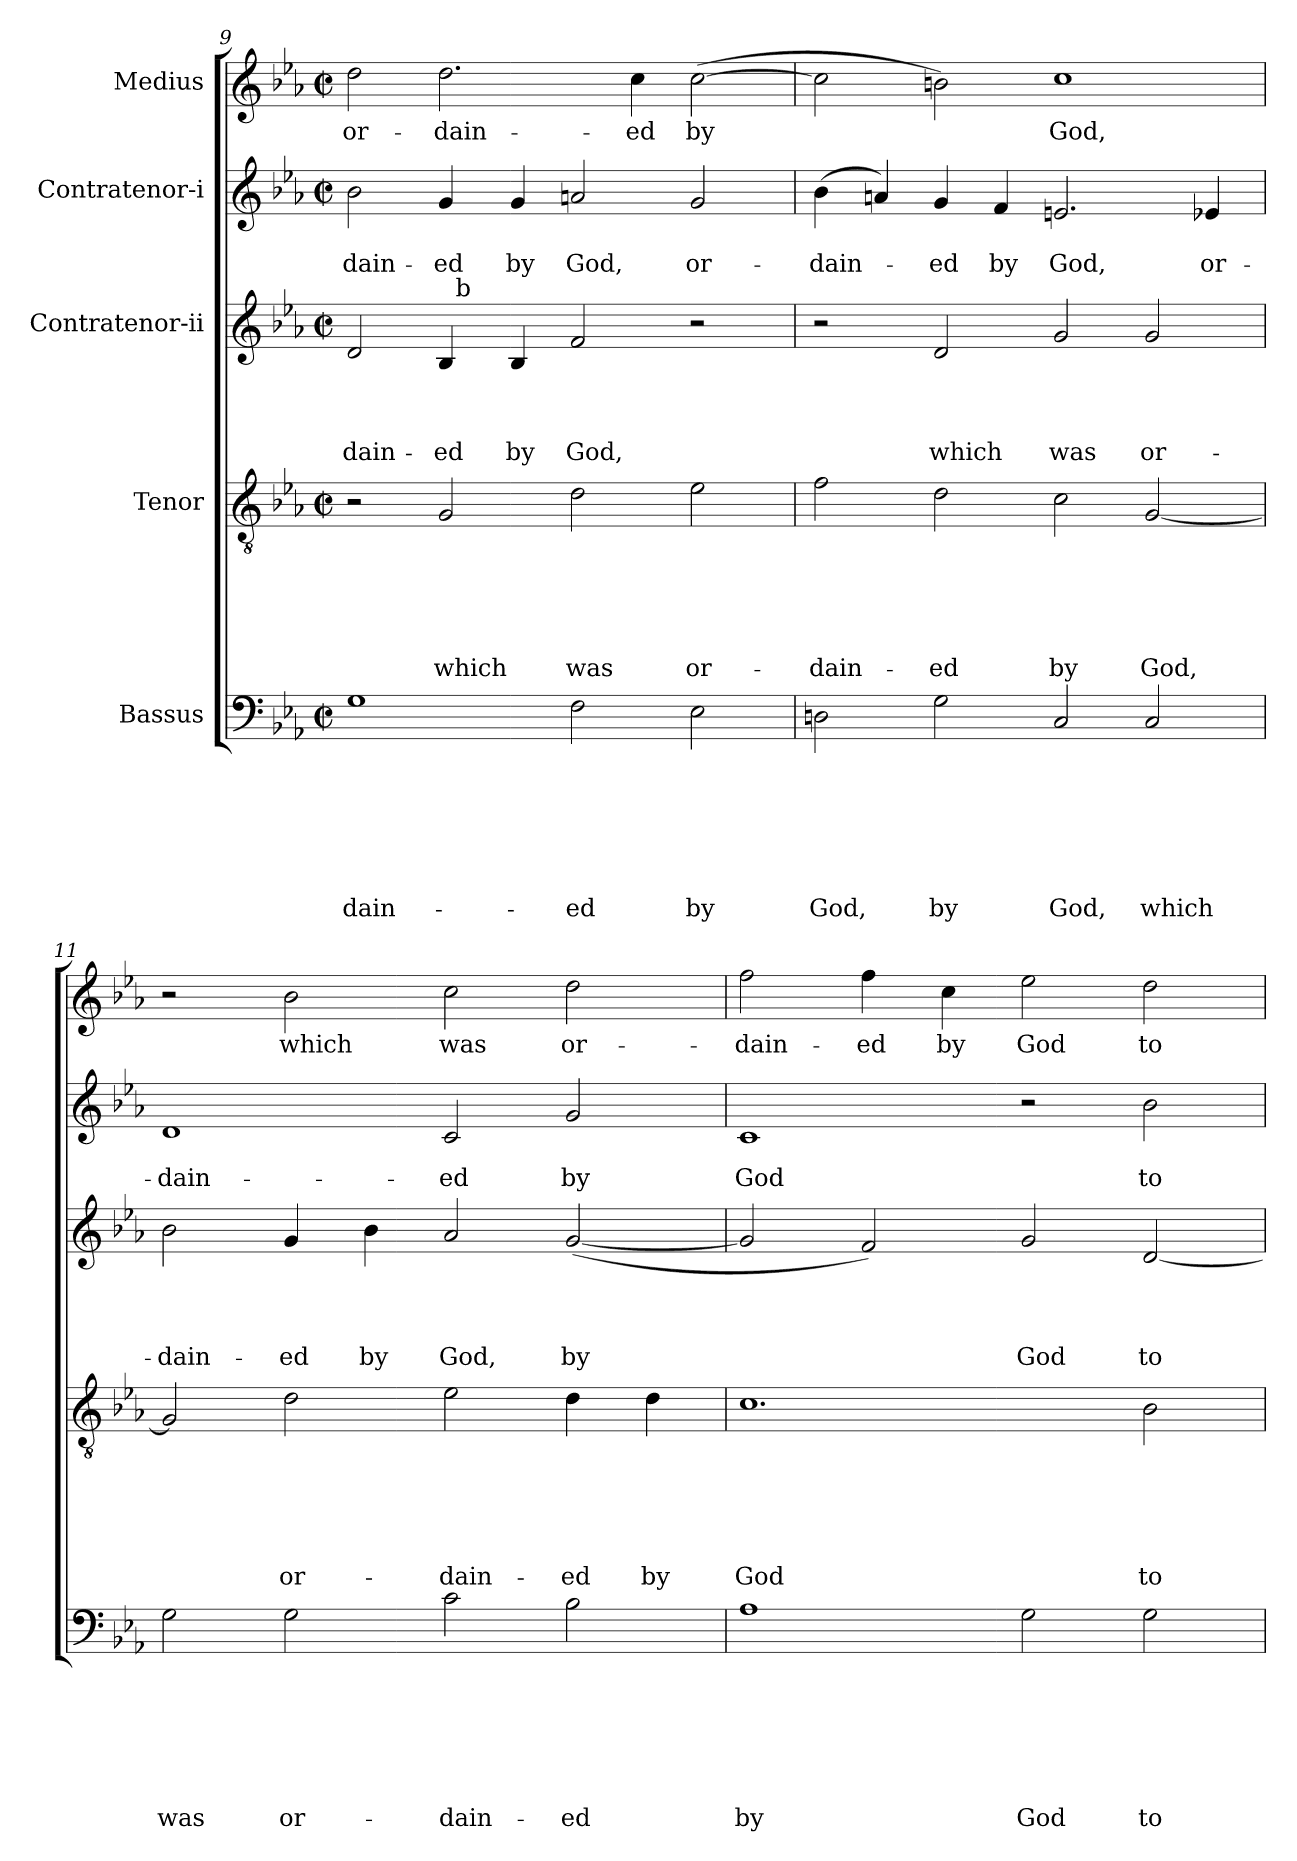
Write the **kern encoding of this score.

**kern	**text	**text	**text	**text	**text	**text	**text	**kern	**text	**text	**text	**text	**text	**text	**kern	**text	**text	**text	**text	**kern	**text	**text	**kern	**text
*part5	*part5	*part5	*part5	*part5	*part5	*part5	*part5	*part4	*part4	*part4	*part4	*part4	*part4	*part4	*part3	*part3	*part3	*part3	*part3	*part2	*part2	*part2	*part1	*part1
*staff5	*staff5	*staff5	*staff5	*staff5	*staff5	*staff5	*staff5	*staff4	*staff4	*staff4	*staff4	*staff4	*staff4	*staff4	*staff3	*staff3	*staff3	*staff3	*staff3	*staff2	*staff2	*staff2	*staff1	*staff1
*I"Bassus	*	*	*	*	*	*	*	*I"Tenor	*	*	*	*	*	*	*I"Contratenor-ii	*	*	*	*	*I"Contratenor-i	*	*	*I"Medius	*
!!LO:PB:g=z
*clefF4	*	*	*	*	*	*	*	*clefGv2	*	*	*	*	*	*	*clefG2	*	*	*	*	*clefG2	*	*	*clefG2	*
*k[b-e-a-]	*	*	*	*	*	*	*	*k[b-e-a-]	*	*	*	*	*	*	*k[b-e-a-]	*	*	*	*	*k[b-e-a-]	*	*	*k[b-e-a-]	*
*E-:	*	*	*	*	*	*	*	*E-:	*	*	*	*	*	*	*E-:	*	*	*	*	*E-:	*	*	*E-:	*
*M2/2	*	*	*	*	*	*	*	*M2/2	*	*	*	*	*	*	*M2/2	*	*	*	*	*M2/2	*	*	*M2/2	*
*met(c|)	*	*	*	*	*	*	*	*met(c|)	*	*	*	*	*	*	*met(c|)	*	*	*	*	*met(c|)	*	*	*met(c|)	*
=9	=9	=9	=9	=9	=9	=9	=9	=9	=9	=9	=9	=9	=9	=9	=9	=9	=9	=9	=9	=9	=9	=9	=9	=9
!	!	!	!	!	!	!	!LO:LY:b	!	!	!	!	!	!	!	!	!	!	!	!LO:LY:b	!	!	!LO:LY:b	!	!LO:LY:b
*	*	*	*	*	*	*	*	*	*	*	*	*	*	*	*^	*	*	*	*	*	*	*	*	*
1G	.	.	.	.	.	.	-dain-	2r	.	.	.	.	.	.	2d/	2ryy	.	.	.	-dain-	2b-\	.	-dain-	2dd\	or-
!	!	!	!	!	!	!	!	!	!	!	!	!	!	!LO:LY:b	!	!	!	!	!	!LO:LY:b	!	!	!LO:LY:b	!	!LO:LY:b
.	.	.	.	.	.	.	.	2G/	.	.	.	.	.	which	4B-/	32ryy	.	.	.	-ed	4g/	.	-ed	2.dd\	-dain-
!	!	!	!	!	!	!	!	!	!	!	!	!	!	!	!	!LO:TX:a:t=b	!	!	!	!	!	!	!	!	!
.	.	.	.	.	.	.	.	.	.	.	.	.	.	.	.	1ryy	.	.	.	.	.	.	.	.	.
!	!	!	!	!	!	!	!	!	!	!	!	!	!	!	!	!	!	!	!	!LO:LY:b	!	!	!LO:LY:b	!	!
.	.	.	.	.	.	.	.	.	.	.	.	.	.	.	4B-/	.	.	.	.	by	4g/	.	by	.	.
!	!	!	!	!	!	!	!LO:LY:b	!	!	!	!	!	!	!LO:LY:b	!	!	!	!	!	!LO:LY:b	!	!	!LO:LY:b	!	!
2F\	.	.	.	.	.	.	-ed	2d\	.	.	.	.	.	was	2f/	.	.	.	.	God,	2an/	.	God,	.	.
!	!	!	!	!	!	!	!	!	!	!	!	!	!	!	!	!	!	!	!	!	!	!	!	!	!LO:LY:b
.	.	.	.	.	.	.	.	.	.	.	.	.	.	.	.	.	.	.	.	.	.	.	.	4cc\	-ed
!	!	!	!	!	!	!	!LO:LY:b	!	!	!	!	!	!	!LO:LY:b	!	!	!	!	!	!	!	!	!LO:LY:b	!	!LO:LY:b
2E-\	.	.	.	.	.	.	by	2e-\	.	.	.	.	.	or-	2r	.	.	.	.	.	2g/	.	or-	(>[>2cc\	by
.	.	.	.	.	.	.	.	.	.	.	.	.	.	.	.	4...ryy	.	.	.	.	.	.	.	.	.
=10	=10	=10	=10	=10	=10	=10	=10	=10	=10	=10	=10	=10	=10	=10	=10	=10	=10	=10	=10	=10	=10	=10	=10	=10	=10
!	!	!	!	!	!	!	!LO:LY:b	!	!	!	!	!	!	!LO:LY:b	!	!	!	!	!	!	!	!	!LO:LY:b	!	!
*	*	*	*	*	*	*	*	*	*	*	*	*	*	*	*v	*v	*	*	*	*	*	*	*	*	*
2Dn\	.	.	.	.	.	.	God,	2f\	.	.	.	.	.	-dain-	2r	.	.	.	.	(>4b-\	.	-dain-	2cc\]	.
.	.	.	.	.	.	.	.	.	.	.	.	.	.	.	.	.	.	.	.	4an/)	.	.	.	.
!	!	!	!	!	!	!	!LO:LY:b	!	!	!	!	!	!	!LO:LY:b	!	!	!	!	!LO:LY:b	!	!	!LO:LY:b	!	!
2G\	.	.	.	.	.	.	by	2d\	.	.	.	.	.	-ed	2d/	.	.	.	which	4g/	.	-ed	2bn\)	.
!	!	!	!	!	!	!	!	!	!	!	!	!	!	!	!	!	!	!	!	!	!	!LO:LY:b	!	!
.	.	.	.	.	.	.	.	.	.	.	.	.	.	.	.	.	.	.	.	4f/	.	by	.	.
!	!	!	!	!	!	!	!LO:LY:b	!	!	!	!	!	!	!LO:LY:b	!	!	!	!	!LO:LY:b	!	!	!LO:LY:b	!	!LO:LY:b
2C/	.	.	.	.	.	.	God,	2c\	.	.	.	.	.	by	2g/	.	.	.	was	2.en/	.	God,	1cc	God,
!	!	!	!	!	!	!	!LO:LY:b	!	!	!	!	!	!	!LO:LY:b	!	!	!	!	!LO:LY:b	!	!	!	!	!
2C/	.	.	.	.	.	.	which	[<2G/	.	.	.	.	.	God,	2g/	.	.	.	or-	.	.	.	.	.
!	!	!	!	!	!	!	!	!	!	!	!	!	!	!	!	!	!	!	!	!	!	!LO:LY:b	!	!
.	.	.	.	.	.	.	.	.	.	.	.	.	.	.	.	.	.	.	.	4e-X/	.	or-	.	.
=11	=11	=11	=11	=11	=11	=11	=11	=11	=11	=11	=11	=11	=11	=11	=11	=11	=11	=11	=11	=11	=11	=11	=11	=11
!	!	!	!	!	!	!	!LO:LY:b	!	!	!	!	!	!	!	!	!	!	!	!LO:LY:b	!	!	!LO:LY:b	!	!
2G\	.	.	.	.	.	.	was	2G/]	.	.	.	.	.	.	2b-\	.	.	.	-dain-	1d	.	-dain-	2r	.
!	!	!	!	!	!	!	!LO:LY:b	!	!	!	!	!	!	!LO:LY:b	!	!	!	!	!LO:LY:b	!	!	!	!	!LO:LY:b
2G\	.	.	.	.	.	.	or-	2d\	.	.	.	.	.	or-	4g/	.	.	.	-ed	.	.	.	2b-\	which
!	!	!	!	!	!	!	!	!	!	!	!	!	!	!	!	!	!	!	!LO:LY:b	!	!	!	!	!
.	.	.	.	.	.	.	.	.	.	.	.	.	.	.	4b-\	.	.	.	by	.	.	.	.	.
!	!	!	!	!	!	!	!LO:LY:b	!	!	!	!	!	!	!LO:LY:b	!	!	!	!	!LO:LY:b	!	!	!LO:LY:b	!	!LO:LY:b
2c\	.	.	.	.	.	.	-dain-	2e-\	.	.	.	.	.	-dain-	2a-/	.	.	.	God,	2c/	.	-ed	2cc\	was
!	!	!	!	!	!	!	!LO:LY:b	!	!	!	!	!	!	!LO:LY:b	!	!	!	!	!LO:LY:b	!	!	!LO:LY:b	!	!LO:LY:b
2B-\	.	.	.	.	.	.	-ed	4d\	.	.	.	.	.	-ed	(<[<2g/	.	.	.	by	2g/	.	by	2dd\	or-
!	!	!	!	!	!	!	!	!	!	!	!	!	!	!LO:LY:b	!	!	!	!	!	!	!	!	!	!
.	.	.	.	.	.	.	.	4d\	.	.	.	.	.	by	.	.	.	.	.	.	.	.	.	.
=12	=12	=12	=12	=12	=12	=12	=12	=12	=12	=12	=12	=12	=12	=12	=12	=12	=12	=12	=12	=12	=12	=12	=12	=12
!	!	!	!	!	!	!	!LO:LY:b	!	!	!	!	!	!	!LO:LY:b	!	!	!	!	!	!	!	!LO:LY:b	!	!LO:LY:b
1A-	.	.	.	.	.	.	by	1.c	.	.	.	.	.	God	2g/]	.	.	.	.	1c	.	God	2ff\	-dain-
!	!	!	!	!	!	!	!	!	!	!	!	!	!	!	!	!	!	!	!	!	!	!	!	!LO:LY:b
.	.	.	.	.	.	.	.	.	.	.	.	.	.	.	2f/)	.	.	.	.	.	.	.	4ff\	-ed
!	!	!	!	!	!	!	!	!	!	!	!	!	!	!	!	!	!	!	!	!	!	!	!	!LO:LY:b
.	.	.	.	.	.	.	.	.	.	.	.	.	.	.	.	.	.	.	.	.	.	.	4cc\	by
!	!	!	!	!	!	!	!LO:LY:b	!	!	!	!	!	!	!	!	!	!	!	!LO:LY:b	!	!	!	!	!LO:LY:b
2G\	.	.	.	.	.	.	God	.	.	.	.	.	.	.	2g/	.	.	.	God	2r	.	.	2ee-\	God
!	!	!	!	!	!	!	!LO:LY:b	!	!	!	!	!	!	!LO:LY:b	!	!	!	!	!LO:LY:b	!	!	!LO:LY:b	!	!LO:LY:b
2G\	.	.	.	.	.	.	to	2B-\	.	.	.	.	.	to	[<2d/	.	.	.	to	2b-\	.	to	2dd\	to
=	=	=	=	=	=	=	=	=	=	=	=	=	=	=	=	=	=	=	=	=	=	=	=	=
*-	*-	*-	*-	*-	*-	*-	*-	*-	*-	*-	*-	*-	*-	*-	*-	*-	*-	*-	*-	*-	*-	*-	*-	*-
